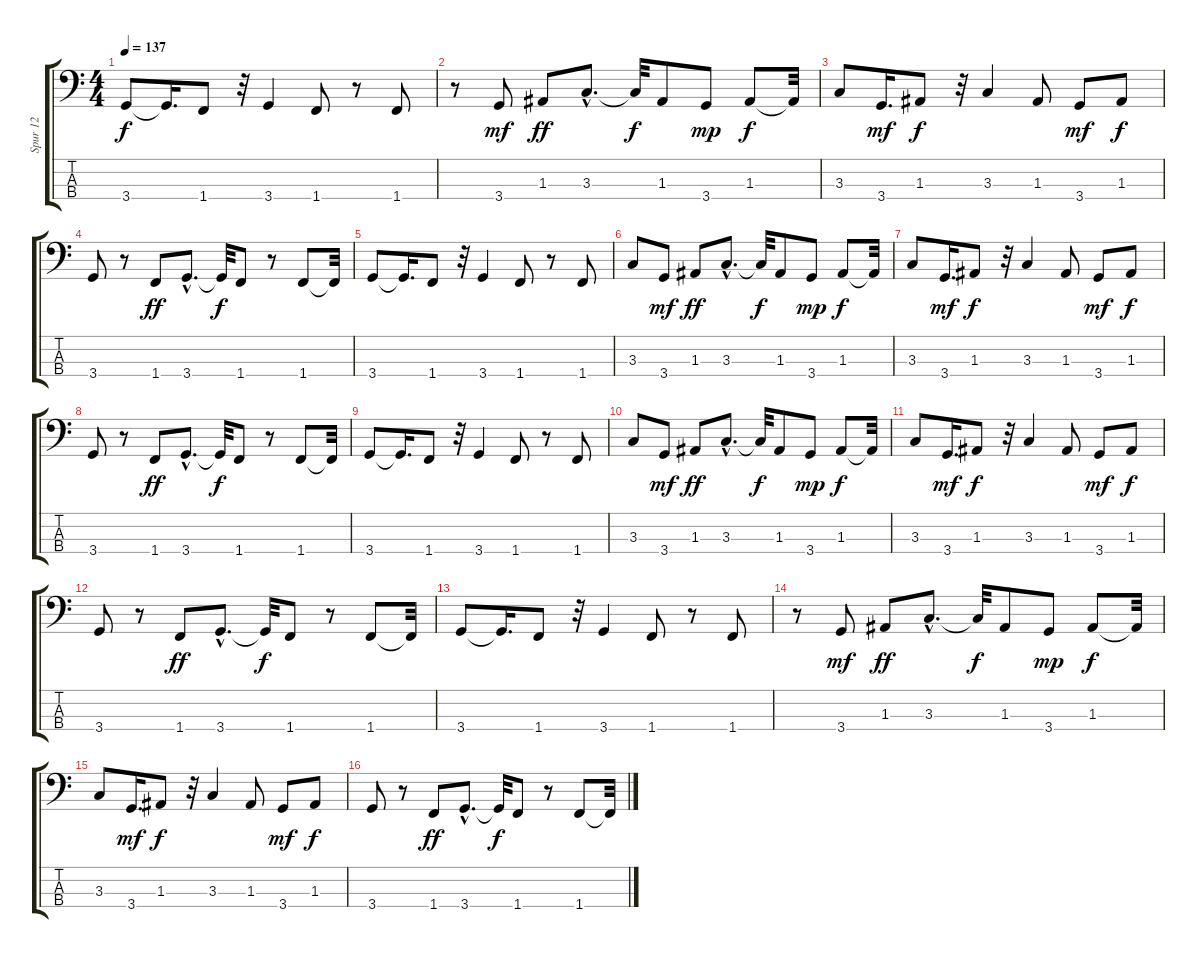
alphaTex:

\track ("Spur 12" "Spur 12") {instrument synthbass1}
\staff {score tabs}
\tuning (G2 D2 A1 E1) {hide}
\ts (4 4)
\tempo 137
\clef f4
\ks c
3.4.8{dy f} 3.4{t}.16{d} 1.4.8 r.32 3.4.4 1.4.8 r.8 1.4.8 |
r.8 3.4.8{dy mf} 1.3.8{dy ff} 3.3{hac}.8{d} 3.3{t}.32{dy f} 1.3.8 3.4.8{dy mp} 1.3.8{dy f} 1.3{t}.32 |
3.3.8 3.4.16{d dy mf} 1.3.8{dy f} r.32 3.3.4 1.3.8 3.4.8{dy mf} 1.3.8{dy f} |
3.4.8 r.8 1.4.8{dy ff} 3.4{hac}.8{d} 3.4{t}.32{dy f} 1.4.8 r.8 1.4.8 1.4{t}.32 |
3.4.8 3.4{t}.16{d} 1.4.8 r.32 3.4.4 1.4.8 r.8 1.4.8 |
3.3.8 3.4.8{dy mf} 1.3.8{dy ff} 3.3{hac}.8{d} 3.3{t}.32{dy f} 1.3.8 3.4.8{dy mp} 1.3.8{dy f} 1.3{t}.32 |
3.3.8 3.4.16{d dy mf} 1.3.8{dy f} r.32 3.3.4 1.3.8 3.4.8{dy mf} 1.3.8{dy f} |
3.4.8 r.8 1.4.8{dy ff} 3.4{hac}.8{d} 3.4{t}.32{dy f} 1.4.8 r.8 1.4.8 1.4{t}.32 |
3.4.8 3.4{t}.16{d} 1.4.8 r.32 3.4.4 1.4.8 r.8 1.4.8 |
3.3.8 3.4.8{dy mf} 1.3.8{dy ff} 3.3{hac}.8{d} 3.3{t}.32{dy f} 1.3.8 3.4.8{dy mp} 1.3.8{dy f} 1.3{t}.32 |
3.3.8 3.4.16{d dy mf} 1.3.8{dy f} r.32 3.3.4 1.3.8 3.4.8{dy mf} 1.3.8{dy f} |
3.4.8 r.8 1.4.8{dy ff} 3.4{hac}.8{d} 3.4{t}.32{dy f} 1.4.8 r.8 1.4.8 1.4{t}.32 |
3.4.8 3.4{t}.16{d} 1.4.8 r.32 3.4.4 1.4.8 r.8 1.4.8 |
r.8 3.4.8{dy mf} 1.3.8{dy ff} 3.3{hac}.8{d} 3.3{t}.32{dy f} 1.3.8 3.4.8{dy mp} 1.3.8{dy f} 1.3{t}.32 |
3.3.8 3.4.16{d dy mf} 1.3.8{dy f} r.32 3.3.4 1.3.8 3.4.8{dy mf} 1.3.8{dy f} |
3.4.8 r.8 1.4.8{dy ff} 3.4{hac}.8{d} 3.4{t}.32{dy f} 1.4.8 r.8 1.4.8 1.4{t}.32
